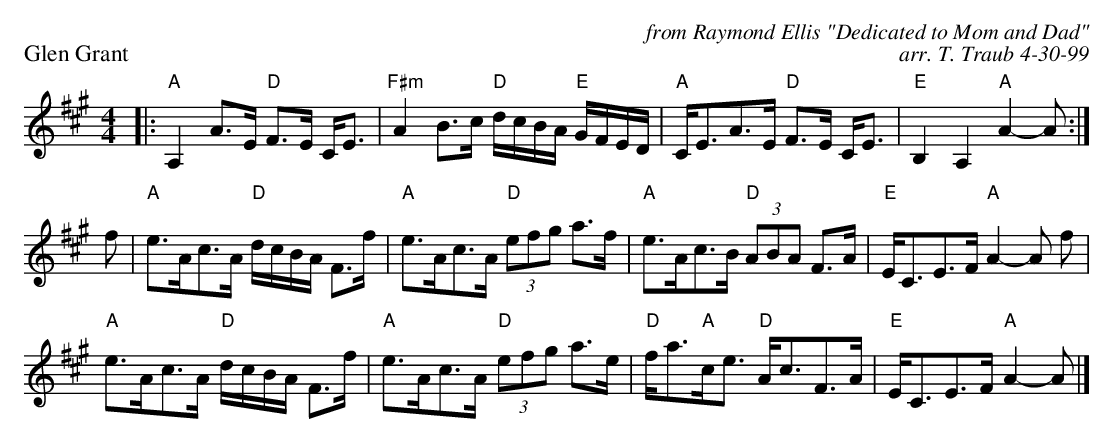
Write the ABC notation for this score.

X:1
P: Glen Grant
C: from Raymond Ellis "Dedicated to Mom and Dad"
C: arr. T. Traub 4-30-99
M: 4/4
K: A
L: 1/8
|: "A"A,2 A>E "D"F>E C<E|"F#m"A2 B>c "D"d/c/B/A/ "E"G/F/E/D/|"A"C<EA>E "D"F>E C<E|"E"B,2 A,2 "A"A2-A:|
f|"A"e>Ac>A "D"d/c/B/A/ F>f|"A"e>Ac>A "D"(3efg a>f|"A"e>Ac>B "D"(3ABA F>A|"E"E<CE>F "A"A2-A f|
"A"e>Ac>A "D"d/c/B/A/ F>f|"A"e>Ac>A "D"(3efg a>e|"D"f<a"A"c<e "D"A<cF>A|"E"E<CE>F "A"A2-A |]
